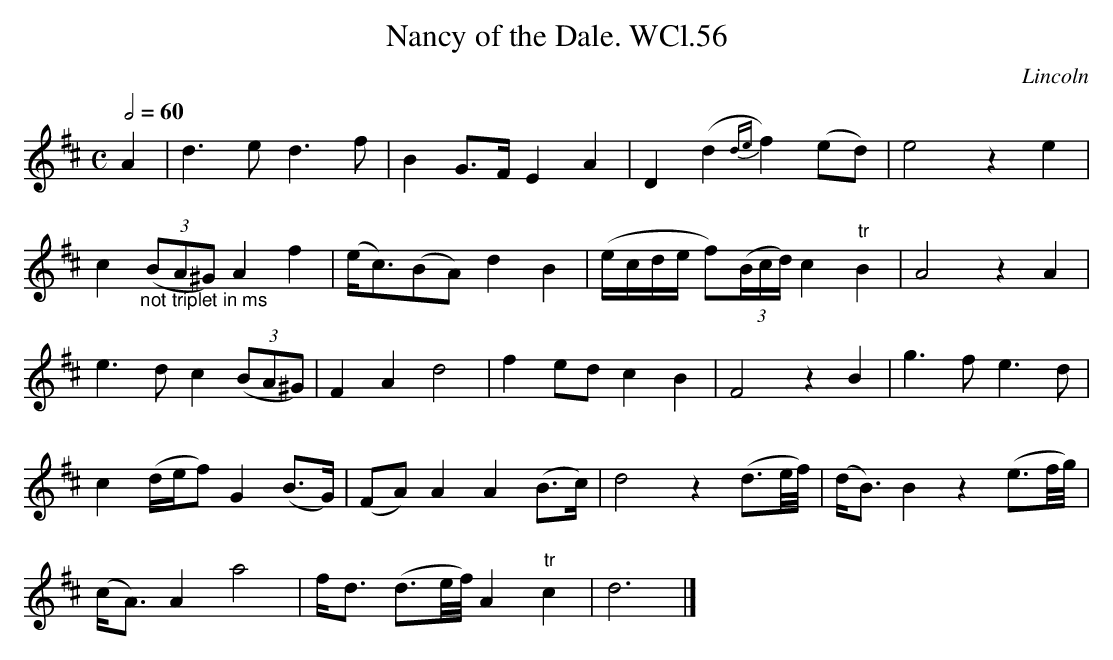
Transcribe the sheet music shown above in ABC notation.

X:1
T:Nancy of the Dale. WCl.56
L:1/8
M:C
O:Lincoln
Q:1/2=60
K:D
A2|d3e d3f|B2 G>FE2A2|D2(d2{de}f2) (ed)|e4z2e2|!
c2"_not triplet in ms" ((3BA^G) A2f2|(e<c)(BA) d2B2|\
(e/c/d/e/ f)((3B/c/d/) c2 "tr"B2|A4z2A2|!
e3dc2((3BA^G)|F2A2d4|f2edc2B2|F4z2B2|g3fe3d|!
c2(d/2e/2f)G2(B>G)|(FA)A2A2(B>c)|d4z2(d3/2e/4f/4)|\
(d<B)B2z2(e3/2f/4g/4)|!
(c<A)A2a4|f<d (d3/2e/4f/4)A2"tr"c2|d6|]
